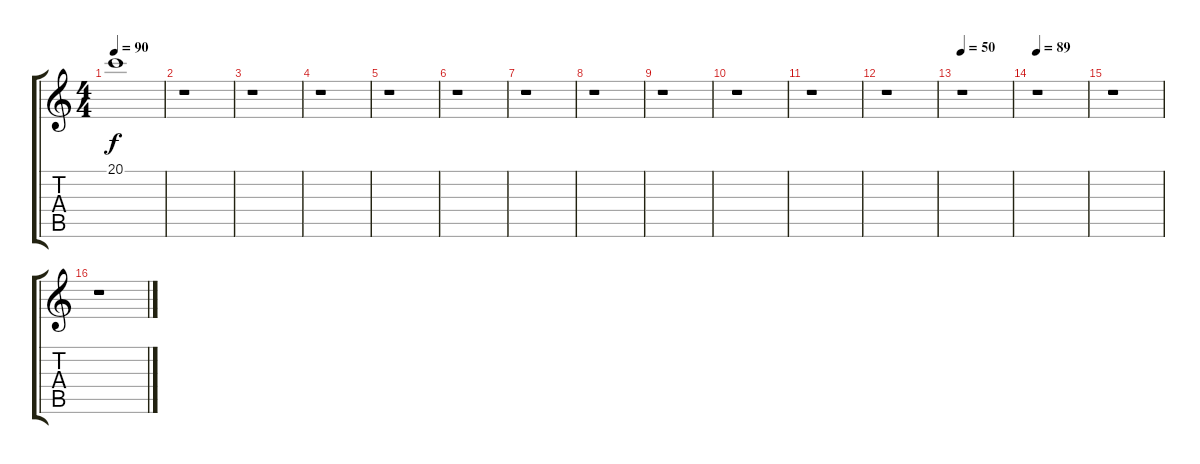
\track "" {instrument stringensemble1}
\staff {score tabs}
\tuning (E4 B3 G3 D3 A2 E2) {hide}
\ts (4 4)
\tempo 90
\clef g2
\ks c
20.1{t}.1{dy f} |
r.1 |
r.1 |
r.1 |
r.1 |
r.1 |
r.1 |
r.1 |
r.1 |
r.1 |
r.1 |
r.1 |
\tempo 50
r.1 |
\tempo 89
r.1 |
r.1 |
r.1
